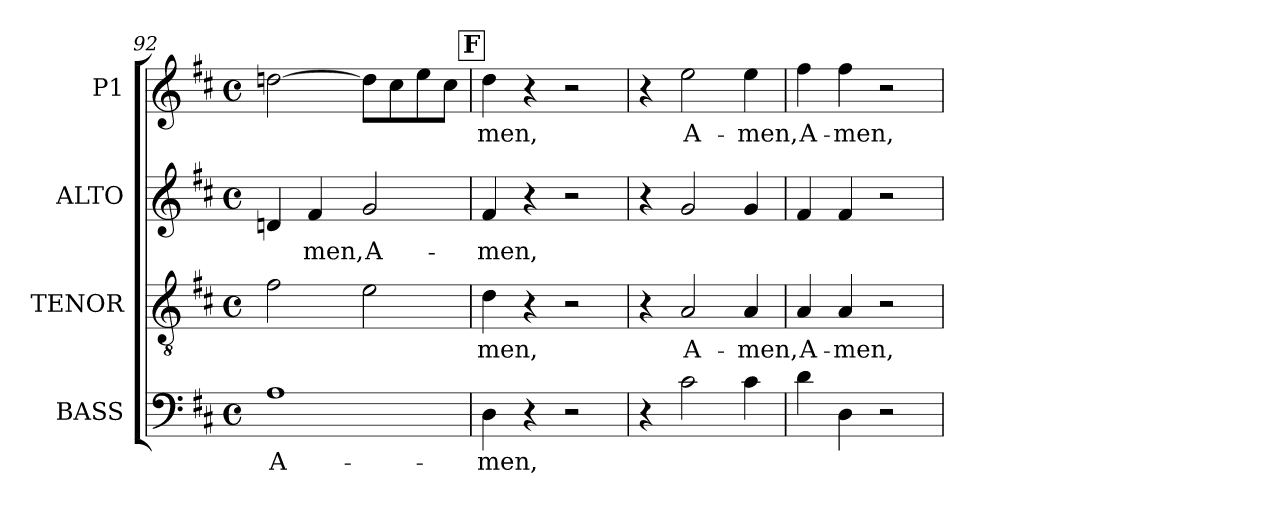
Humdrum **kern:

**kern	**text	**kern	**text	**kern	**text	**kern	**text
*part4	*part4	*part3	*part3	*part2	*part2	*part1	*part1
*staff4	*staff4	*staff3	*staff3	*staff2	*staff2	*staff1	*staff1
*I"BASS	*	*I"TENOR	*	*I"ALTO	*	*I"P1	*
*clefF4	*	*clefGv2	*	*clefG2	*	*clefG2	*
*	*	*ITrd7c12	*	*	*	*	*
*k[f#c#]	*	*k[f#c#]	*	*k[f#c#]	*	*k[f#c#]	*
*D:	*	*D:	*	*D:	*	*D:	*
*M4/4	*	*M4/4	*	*M4/4	*	*M4/4	*
*met(c)	*	*met(c)	*	*met(c)	*	*met(c)	*
=92	=92	=92	=92	=92	=92	=92	=92
!	!LO:LY:b:color=#000000	!	!	!	!	!	!
1Ai	A-	2F#i\	.	4dni/	.	[2ddni\	.
!	!	!	!	!	!LO:LY:b:color=#000000	!	!
.	.	.	.	4f#i/	men,	.	.
!	!	!	!	!	!LO:LY:b:color=#000000	!	!
.	.	2Ei\	.	2gi/	A-	8ddi\L]	.
.	.	.	.	.	.	8cc#i\	.
.	.	.	.	.	.	8eei\	.
.	.	.	.	.	.	8cc#i\J	.
!!LO:LB:g=z
!!LO:REH:place=s1:B:color=#000000:enc=box:fs=17.1407:t=F
=93	=93	=93	=93	=93	=93	=93	=93
!	!LO:LY:b:color=#000000	!	!	!	!	!	!
!	!	!	!LO:LY:b:color=#000000	!	!	!	!
!	!	!	!	!	!LO:LY:b:color=#000000	!	!
!	!	!	!	!	!	!	!LO:LY:b:color=#000000
4Di\	-men,	4Di\	-men,	4f#i/	-men,	4ddi\	-men,
4r	.	4r	.	4r	.	4r	.
2r	.	2r	.	2r	.	2r	.
=94	=94	=94	=94	=94	=94	=94	=94
4r	.	4r	.	4r	.	4r	.
!	!	!	!LO:LY:b:color=#000000	!	!	!	!
!	!	!	!	!	!	!	!LO:LY:b:color=#000000
2c#i\	.	2AAi/	A-	2gi/	.	2eei\	A-
!	!	!	!LO:LY:b:color=#000000	!	!	!	!
!	!	!	!	!	!	!	!LO:LY:b:color=#000000
4c#i\	.	4AAi/	-men,	4gi/	.	4eei\	-men,
=95	=95	=95	=95	=95	=95	=95	=95
!	!	!	!LO:LY:b:color=#000000	!	!	!	!
!	!	!	!	!	!	!	!LO:LY:b:color=#000000
4di\	.	4AAi/	A-	4f#i/	.	4ff#i\	A-
!	!	!	!LO:LY:b:color=#000000	!	!	!	!
!	!	!	!	!	!	!	!LO:LY:b:color=#000000
4Di\	.	4AAi/	-men,	4f#i/	.	4ff#i\	-men,
2r	.	2r	.	2r	.	2r	.
=	=	=	=	=	=	=	=
*-	*-	*-	*-	*-	*-	*-	*-
